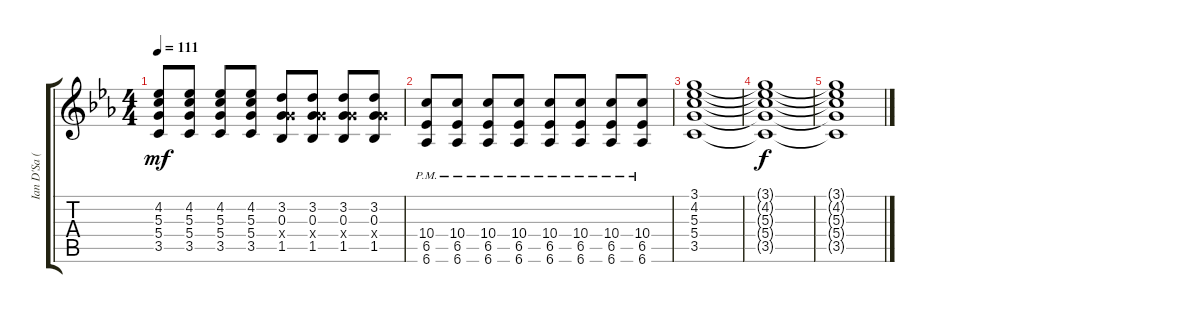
\track ("Ian D'Sa (Lead Guitar)" "Ian D'Sa (") {instrument distortionguitar}
\staff {score tabs}
\tuning (E4 B3 G3 D3 A2 D2) {hide}
\ts (4 4)
\tempo 111
\clef g2
\ks cminor
(4.2 5.3 5.4 3.5).8{dy mf} (4.2 5.3 5.4 3.5).8 (4.2 5.3 5.4 3.5).8 (4.2 5.3 5.4 3.5).8 (3.2 0.3 5.4{x} 1.5).8 (3.2 0.3 5.4{x} 1.5).8 (3.2 0.3 5.4{x} 1.5).8 (3.2 0.3 5.4{x} 1.5).8 |
(10.4 6.5{pm} 6.6).8 (10.4 6.5{pm} 6.6).8 (10.4 6.5{pm} 6.6).8 (10.4 6.5{pm} 6.6).8 (10.4 6.5{pm} 6.6).8 (10.4 6.5{pm} 6.6).8 (10.4 6.5{pm} 6.6).8 (10.4 6.5{pm} 6.6).8 |
(3.1 4.2 5.3 5.4 3.5).1 |
(3.1{t} 4.2{t} 5.3{t} 5.4{t} 3.5{t}).1{dy f} |
(3.1{t} 4.2{t} 5.3{t} 5.4{t} 3.5{t}).1
